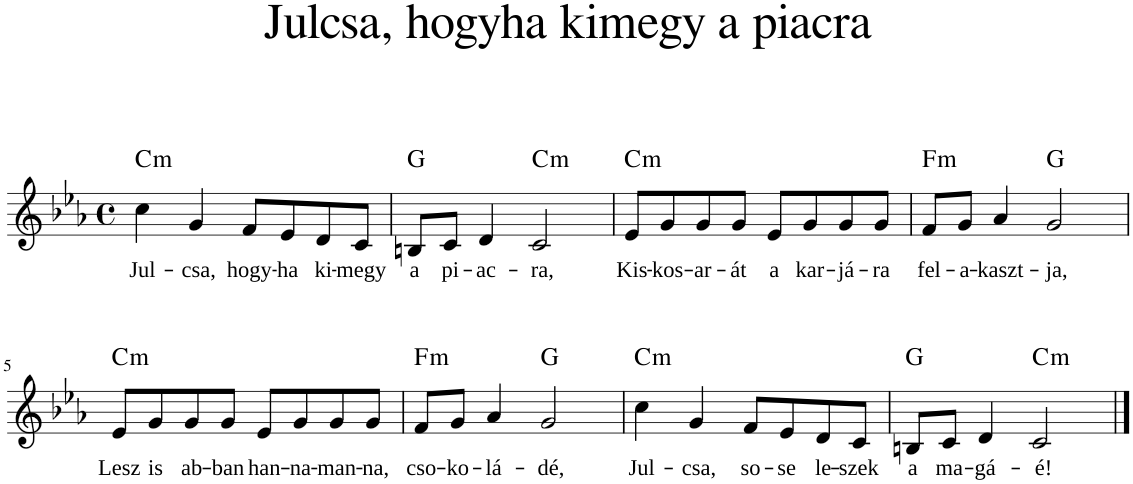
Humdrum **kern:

**kern	**text	**harte
*part1	*part1	*part1
*staff1	*staff1	*
*I"Piano	*	*
*I'Pno	*	*
*clefG2	*	*
*k[b-e-a-]	*	*
*M4/4	*	*
*met(c)	*	*
=1	=1	=1
!	!LO:LY:b	!LO:H:kt=m
4cc\	Jul-	C:min
!	!LO:LY:b	!
4g/	-csa,	.
!	!LO:LY:b	!
8f/L	hogy-	.
!	!LO:LY:b	!
8e-/	-ha	.
!	!LO:LY:b	!
8d/	ki-	.
!	!LO:LY:b	!
8c/J	-megy	.
=2	=2	=2
!	!LO:LY:b	!LO:H:kt=N.C.
8Bn/L	a	N
!	!LO:LY:b	!
8c/J	pi-	.
!	!LO:LY:b	!
4d/	-ac-	.
!	!LO:LY:b	!LO:H:kt=m
2c/	-ra,	C:min
=3	=3	=3
!	!LO:LY:b	!LO:H:kt=m
8e-/L	Kis-	C:min
!	!LO:LY:b	!
8g/	-kos-	.
!	!LO:LY:b	!
8g/	-ar-	.
!	!LO:LY:b	!
8g/J	-át	.
!	!LO:LY:b	!
8e-/L	a	.
!	!LO:LY:b	!
8g/	kar-	.
!	!LO:LY:b	!
8g/	-já-	.
!	!LO:LY:b	!
8g/J	-ra	.
=4	=4	=4
!	!LO:LY:b	!LO:H:kt=m
8f/L	fel-	F:min
!	!LO:LY:b	!
8g/J	-a-	.
!	!LO:LY:b	!
4a-/	-kaszt-	.
!	!LO:LY:b	!LO:H:kt=N.C.
2g/	-ja,	N
!!LO:LB:g=z
=5	=5	=5
!	!LO:LY:b	!LO:H:kt=m
8e-/L	Lesz	C:min
!	!LO:LY:b	!
8g/	is	.
!	!LO:LY:b	!
8g/	ab-	.
!	!LO:LY:b	!
8g/J	-ban	.
!	!LO:LY:b	!
8e-/L	han-	.
!	!LO:LY:b	!
8g/	-na-	.
!	!LO:LY:b	!
8g/	-man-	.
!	!LO:LY:b	!
8g/J	-na,	.
=6	=6	=6
!	!LO:LY:b	!LO:H:kt=m
8f/L	cso-	F:min
!	!LO:LY:b	!
8g/J	-ko-	.
!	!LO:LY:b	!
4a-/	-lá-	.
!	!LO:LY:b	!LO:H:kt=N.C.
2g/	-dé,	N
=7	=7	=7
!	!LO:LY:b	!LO:H:kt=m
4cc\	Jul-	C:min
!	!LO:LY:b	!
4g/	-csa,	.
!	!LO:LY:b	!
8f/L	so-	.
!	!LO:LY:b	!
8e-/	-se	.
!	!LO:LY:b	!
8d/	le-	.
!	!LO:LY:b	!
8c/J	-szek	.
=8	=8	=8
!	!LO:LY:b	!LO:H:kt=N.C.
8Bn/L	a	N
!	!LO:LY:b	!
8c/J	ma-	.
!	!LO:LY:b	!
4d/	-gá-	.
!	!LO:LY:b	!LO:H:kt=m
2c/	-é!	C:min
==	==	==
*-	*-	*-
